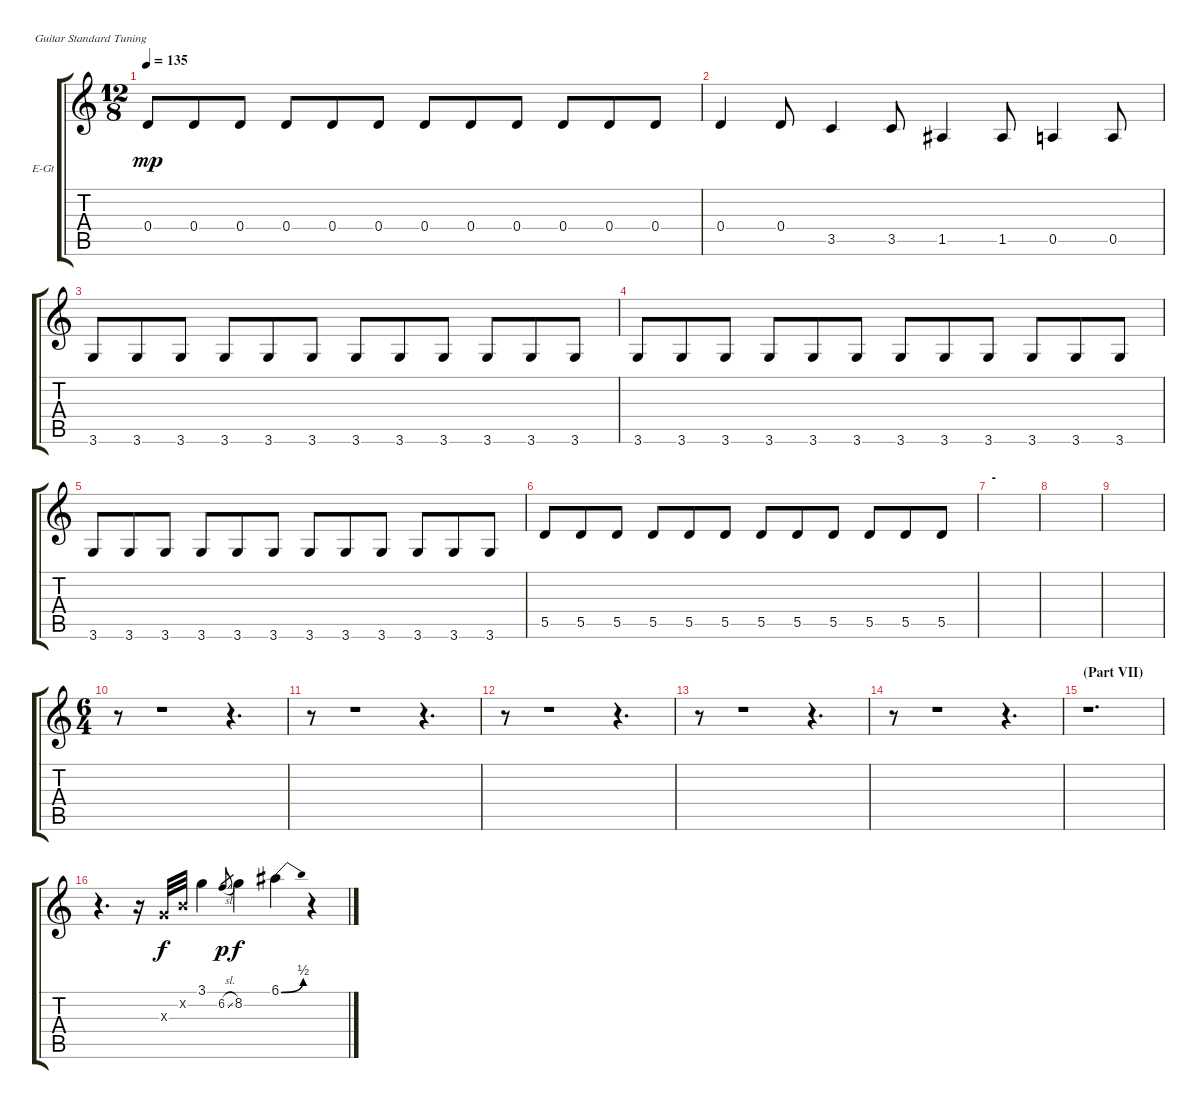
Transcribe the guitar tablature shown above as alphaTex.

\bracketExtendMode groupsimilarinstruments
\firstSystemTrackNameOrientation horizontal
\otherSystemsTrackNameOrientation horizontal
\track ("Rhythm Guitar I (David Gilmour)" "E-Gt") {instrument electricguitarclean}
\staff {score tabs}
\tuning (E4 B3 G3 D3 A2 E2)
\ts (12 8)
\tempo 135
\clef g2
\ks c
0.4.8{dy mp} 0.4.8 0.4.8 0.4.8 0.4.8 0.4.8 0.4.8 0.4.8 0.4.8 0.4.8 0.4.8 0.4.8 |
0.4.4 0.4.8 3.5.4 3.5.8 1.5.4 1.5.8 0.5.4 0.5.8 |
3.6.8 3.6.8 3.6.8 3.6.8 3.6.8 3.6.8 3.6.8 3.6.8 3.6.8 3.6.8 3.6.8 3.6.8 |
3.6.8 3.6.8 3.6.8 3.6.8 3.6.8 3.6.8 3.6.8 3.6.8 3.6.8 3.6.8 3.6.8 3.6.8 |
3.6.8 3.6.8 3.6.8 3.6.8 3.6.8 3.6.8 3.6.8 3.6.8 3.6.8 3.6.8 3.6.8 3.6.8 |
5.5.8 5.5.8 5.5.8 5.5.8 5.5.8 5.5.8 5.5.8 5.5.8 5.5.8 5.5.8 5.5.8 5.5.8 |
\section ("" "-")
|
|
|
\ts (6 4)
\beaming (8 6 6)
r.8 r.1 r.4{d} |
r.8 r.1 r.4{d} |
r.8 r.1 r.4{d} |
r.8 r.1 r.4{d} |
r.8 r.1 r.4{d} |
\section ("" "(Part VII)")
r.1{d} |
r.4{d} r.16 0.3{x}.32{dy f} 0.2{x}.32 3.1.4 6.2{sl}.8{gr dy p} 8.2.4{dy f} 6.1{be (bend 0 0 60 2)}.4 r.4
